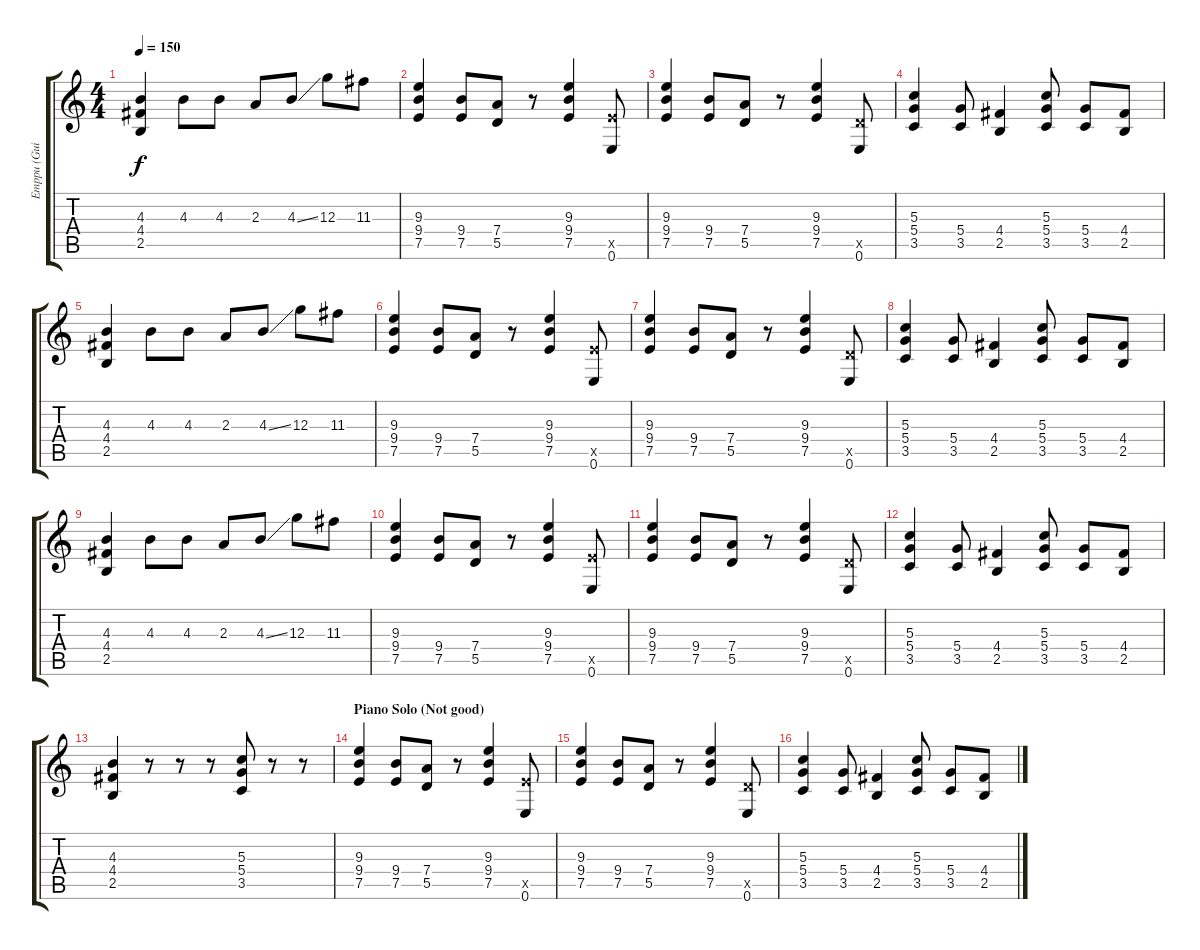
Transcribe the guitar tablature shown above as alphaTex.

\track ("Emppu (Guitar)" "Emppu (Gui") {instrument distortionguitar}
\staff {score tabs}
\tuning (E4 B3 G3 D3 A2 E2) {hide}
\ts (4 4)
\tempo 150
\clef g2
\ks c
(4.3 4.4 2.5).4{dy f} 4.3.8 4.3.8 2.3.8 4.3{ss}.8 12.3.8 11.3.8 |
(9.3 9.4 7.5).4 (9.4 7.5).8 (7.4 5.5).8 r.8 (9.3 9.4 7.5).4 (7.5{x} 0.6).8 |
(9.3 9.4 7.5).4 (9.4 7.5).8 (7.4 5.5).8 r.8 (9.3 9.4 7.5).4 (5.5{x} 0.6).8 |
(5.3 5.4 3.5).4 (5.4 3.5).8 (4.4 2.5).4 (5.3 5.4 3.5).8 (5.4 3.5).8 (4.4 2.5).8 |
(4.3 4.4 2.5).4 4.3.8 4.3.8 2.3.8 4.3{ss}.8 12.3.8 11.3.8 |
(9.3 9.4 7.5).4 (9.4 7.5).8 (7.4 5.5).8 r.8 (9.3 9.4 7.5).4 (7.5{x} 0.6).8 |
(9.3 9.4 7.5).4 (9.4 7.5).8 (7.4 5.5).8 r.8 (9.3 9.4 7.5).4 (5.5{x} 0.6).8 |
(5.3 5.4 3.5).4 (5.4 3.5).8 (4.4 2.5).4 (5.3 5.4 3.5).8 (5.4 3.5).8 (4.4 2.5).8 |
(4.3 4.4 2.5).4 4.3.8 4.3.8 2.3.8 4.3{ss}.8 12.3.8 11.3.8 |
(9.3 9.4 7.5).4 (9.4 7.5).8 (7.4 5.5).8 r.8 (9.3 9.4 7.5).4 (7.5{x} 0.6).8 |
(9.3 9.4 7.5).4 (9.4 7.5).8 (7.4 5.5).8 r.8 (9.3 9.4 7.5).4 (5.5{x} 0.6).8 |
(5.3 5.4 3.5).4 (5.4 3.5).8 (4.4 2.5).4 (5.3 5.4 3.5).8 (5.4 3.5).8 (4.4 2.5).8 |
(4.3 4.4 2.5).4 r.8 r.8 r.8 (5.3 5.4 3.5).8 r.8 r.8 |
\section ("" "Piano Solo (Not good)")
(9.3 9.4 7.5).4 (9.4 7.5).8 (7.4 5.5).8 r.8 (9.3 9.4 7.5).4 (7.5{x} 0.6).8 |
(9.3 9.4 7.5).4 (9.4 7.5).8 (7.4 5.5).8 r.8 (9.3 9.4 7.5).4 (5.5{x} 0.6).8 |
(5.3 5.4 3.5).4 (5.4 3.5).8 (4.4 2.5).4 (5.3 5.4 3.5).8 (5.4 3.5).8 (4.4 2.5).8
